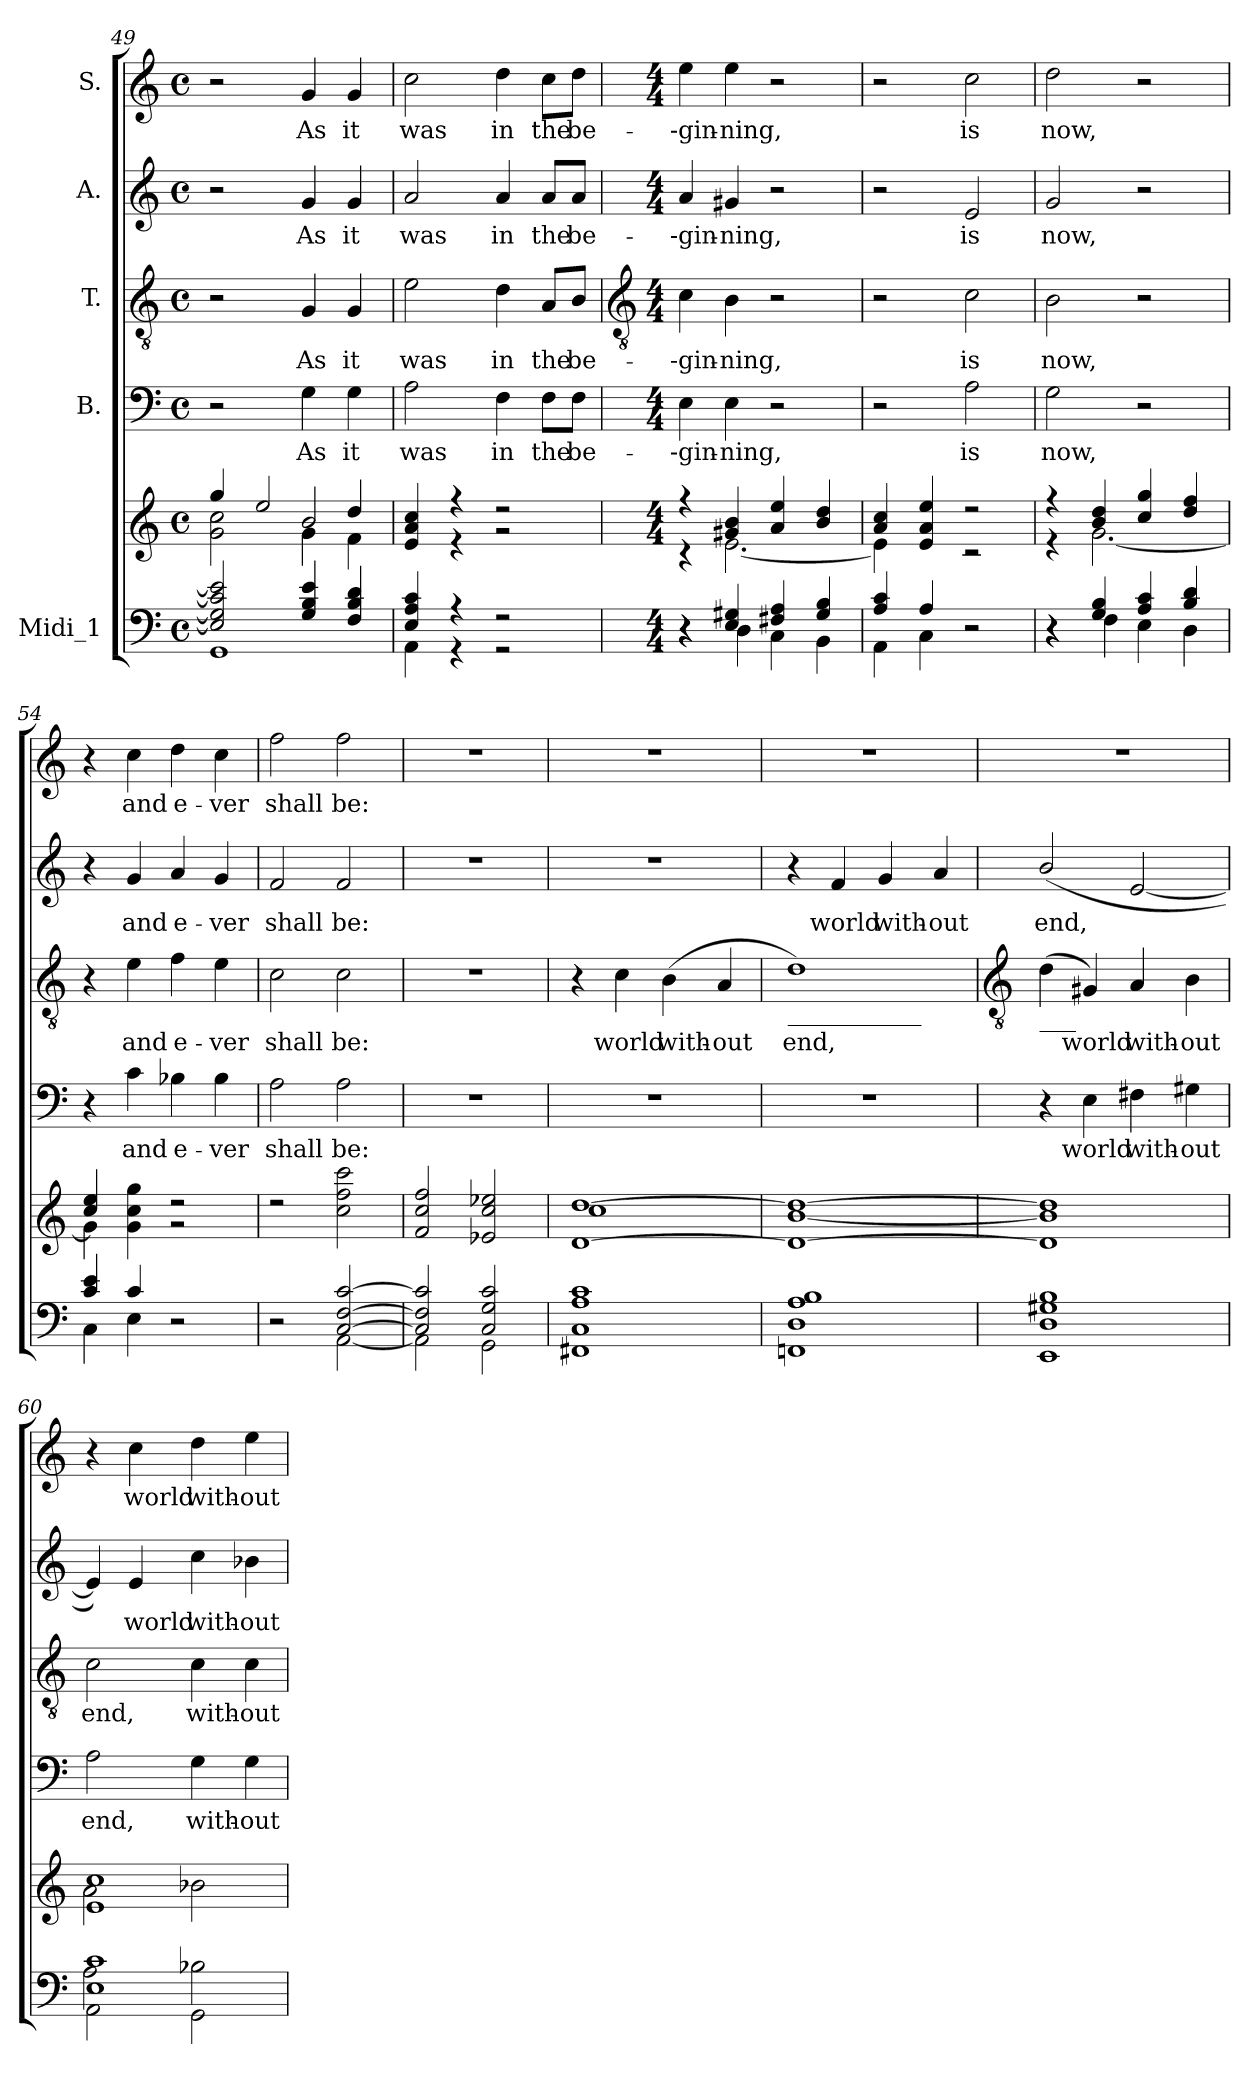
**kern	**kern	**kern	**text	**kern	**text	**kern	**text	**kern	**text
*part5	*part5	*part4	*part4	*part3	*part3	*part2	*part2	*part1	*part1
*staff6	*staff5	*staff4	*staff4	*staff3	*staff3	*staff2	*staff2	*staff1	*staff1
*I"Midi_1	*	*I"B.	*	*I"T.	*	*I"A.	*	*I"S.	*
*clefF4	*clefG2	*clefF4	*	*clefGv2	*	*clefG2	*	*clefG2	*
*k[]	*k[]	*k[]	*	*k[]	*	*k[]	*	*k[]	*
*C:	*C:	*C:	*	*C:	*	*C:	*	*C:	*
*M4/4	*M4/4	*M4/4	*	*M4/4	*	*M4/4	*	*M4/4	*
*met(c)	*met(c)	*met(c)	*	*met(c)	*	*met(c)	*	*met(c)	*
=49	=49	=49	=49	=49	=49	=49	=49	=49	=49
*^	*^	*	*	*	*	*	*	*	*
*	*	*	*^	*	*	*	*	*	*	*	*
2E/] 2G/] 2c/] 2e/]	1GG\	4gg/	2g\ 2cc\	(<2ryy	2r	.	2r	.	2r	.	2r	.
.	.	2ee/	.	.	.	.	.	.	.	.	.	.
!	!	!	!	!	!	!LO:LY:b	!	!LO:LY:b	!	!LO:LY:b	!	!LO:LY:b
4G/ 4B/ 4e/	.	.	4g\	2b/)	4G	As	4G	As	4g	As	4g	As
!	!	!	!	!	!	!LO:LY:b	!	!LO:LY:b	!	!LO:LY:b	!	!LO:LY:b
4F/ 4B/ 4d/	.	4dd/	4f\	.	4G	it	4G	it	4g	it	4g	it
*	*	*	*v	*v	*	*	*	*	*	*	*	*
=50	=50	=50	=50	=50	=50	=50	=50	=50	=50	=50	=50
!	!	!	!	!	!LO:LY:b	!	!LO:LY:b	!	!LO:LY:b	!	!LO:LY:b
4E/ 4A/ 4c/	4AA\	4e/ 4a/ 4cc/	4ryy	2A	was	2e	was	2a	was	2cc	was
4r	4r	4r	4r	.	.	.	.	.	.	.	.
!	!	!	!	!	!LO:LY:b	!	!LO:LY:b	!	!LO:LY:b	!	!LO:LY:b
2r	2r	2r	2r	4F	in	4d	in	4a	in	4dd	in
!	!	!	!	!	!LO:LY:b	!	!LO:LY:b	!	!LO:LY:b	!	!LO:LY:b
.	.	.	.	8F\L	the	8A/L	the	8a/L	the	8cc\L	the
!	!	!	!	!	!LO:LY:b	!	!LO:LY:b	!	!LO:LY:b	!	!LO:LY:b
.	.	.	.	8F\J	be-	8B/J	be-	8a/J	be-	8dd\J	be-
*v	*v	*	*	*	*	*	*	*	*	*	*
!!LO:LB:g=z
=51	=51	=51	=51	=51	=51	=51	=51	=51	=51	=51
*	*	*	*	*	*clefGv2	*	*	*	*	*
*M4/4	*M4/4	*	*M4/4	*	*M4/4	*	*M4/4	*	*M4/4	*
*^	*	*	*	*	*	*	*	*	*	*
*	*^	*	*	*	*	*	*	*	*	*	*
!	!	!	!	!	!	!LO:LY:b	!	!LO:LY:b	!	!LO:LY:b	!	!LO:LY:b
4r	4r	1ryy	4r	4r	4E	--gin-	4c	--gin-	4a	--gin-	4ee	--gin-
!	!	!	!	!	!	!LO:LY:b	!	!LO:LY:b	!	!LO:LY:b	!	!LO:LY:b
4E/ 4G#X/	4D\	.	4g#X/ 4b/	[2.e\	4E	-ning,	4B	-ning,	4g#X	-ning,	4ee	-ning,
4F#X/ 4A/	4C\	.	4a/ 4ee/	.	2r	.	2r	.	2r	.	2r	.
4G#/ 4B/	4BB\	.	4b/ 4dd/	.	.	.	.	.	.	.	.	.
=52	=52	=52	=52	=52	=52	=52	=52	=52	=52	=52	=52	=52
4A/ 4c/	4AA\	1ryy	4a/ 4cc/	4e\]	2r	.	2r	.	2r	.	2r	.
4A/	4C\	.	4e/ 4a/ 4ee/	4ryy	.	.	.	.	.	.	.	.
!	!	!	!	!	!	!LO:LY:b	!	!LO:LY:b	!	!LO:LY:b	!	!LO:LY:b
2r	2r	.	2r	2r	2A	is	2c	is	2e	is	2cc	is
=53	=53	=53	=53	=53	=53	=53	=53	=53	=53	=53	=53	=53
!	!	!	!	!	!	!LO:LY:b	!	!LO:LY:b	!	!LO:LY:b	!	!LO:LY:b
4r	4r	1ryy	4r	4r	2G	now,	2B	now,	2g	now,	2dd	now,
4G/ 4B/	4F\	.	4b/ 4dd/	[2.g\	.	.	.	.	.	.	.	.
4A/ 4c/	4E\	.	4cc/ 4gg/	.	2r	.	2r	.	2r	.	2r	.
4B/ 4d/	4D\	.	4dd/ 4ff/	.	.	.	.	.	.	.	.	.
=54	=54	=54	=54	=54	=54	=54	=54	=54	=54	=54	=54	=54
4c/ 4e/	4C\	1ryy	4cc/ 4ee/	4g\]	4r	.	4r	.	4r	.	4r	.
!	!	!	!	!	!	!LO:LY:b	!	!LO:LY:b	!	!LO:LY:b	!	!LO:LY:b
4c/	4E\	.	4ryy	4g\ 4cc\ 4gg\	4c	and	4e	and	4g	and	4cc	and
!	!	!	!	!	!	!LO:LY:b	!	!LO:LY:b	!	!LO:LY:b	!	!LO:LY:b
2r	2r	.	2r	2r	4B-X	e-	4f	e-	4a	e-	4dd	e-
!	!	!	!	!	!	!LO:LY:b	!	!LO:LY:b	!	!LO:LY:b	!	!LO:LY:b
.	.	.	.	.	4B-	-ver	4e	-ver	4g	-ver	4cc	-ver
=55	=55	=55	=55	=55	=55	=55	=55	=55	=55	=55	=55	=55
!	!	!	!	!	!	!LO:LY:b	!	!LO:LY:b	!	!LO:LY:b	!	!LO:LY:b
2r	2r	1ryy	2r	1ryy	2A	shall	2c	shall	2f	shall	2ff	shall
!	!	!	!	!	!	!LO:LY:b	!	!LO:LY:b	!	!LO:LY:b	!	!LO:LY:b
[2C/ [2F/ [2c/	[2AA\	.	2cc\ 2ff\ 2ccc\	.	2A	be:	2c	be:	2f	be:	2ff	be:
=56	=56	=56	=56	=56	=56	=56	=56	=56	=56	=56	=56	=56
2C/] 2F/] 2c/]	2AA\]	1ryy	2f/ 2cc/ 2ff/	1ryy	1r	.	1r	.	1r	.	1r	.
2C/ 2G/ 2c/	2GG\	.	2e-X/ 2cc/ 2ee-X/	.	.	.	.	.	.	.	.	.
=57	=57	=57	=57	=57	=57	=57	=57	=57	=57	=57	=57	=57
1A/ 1c/	1FF#X\ 1C\	1ryy	[1d/ [1dd/	1cc\	1r	.	4r	.	1r	.	1r	.
!	!	!	!	!	!	!	!	!LO:LY:b	!	!	!	!
.	.	.	.	.	.	.	4c	world	.	.	.	.
!	!	!	!	!	!	!	!	!LO:LY:b	!	!	!	!
.	.	.	.	.	.	.	(>4B	with-	.	.	.	.
!	!	!	!	!	!	!	!	!LO:LY:b	!	!	!	!
.	.	.	.	.	.	.	4A	-out	.	.	.	.
=58	=58	=58	=58	=58	=58	=58	=58	=58	=58	=58	=58	=58
!	!	!	!	!	!	!	!LO:TX:b:t=___________	!	!	!	!	!
!	!	!	!	!	!	!	!	!LO:LY:b	!	!	!	!
1D/ 1A/ 1B/	1FFn\	2A\yy	1d/_ 1dd/_	[1b\	1r	.	1d)	end,	4r	.	1r	.
!	!	!	!	!	!	!	!	!	!	!LO:LY:b	!	!
.	.	.	.	.	.	.	.	.	4f	world	.	.
!	!	!	!	!	!	!	!	!	!	!LO:LY:b	!	!
.	.	2B-X\yy	.	.	.	.	.	.	4g	with-	.	.
!	!	!	!	!	!	!	!	!	!	!LO:LY:b	!	!
.	.	.	.	.	.	.	.	.	4a	-out	.	.
!!LO:LB:g=z
=59	=59	=59	=59	=59	=59	=59	=59	=59	=59	=59	=59	=59
*	*	*	*	*	*	*	*clefGv2	*	*	*	*	*
!	!	!	!	!	!	!	!LO:TX:b:t=___	!	!	!	!	!
!	!	!	!	!	!	!	!	!	!	!LO:LY:b	!	!
1D/ 1G#X/ 1B/	1EE\	1ryy	1d/] 1dd/]	1b\]	4r	.	(>4d	.	(<2b/	end,	1r	.
!	!	!	!	!	!	!LO:LY:b	!	!LO:LY:b	!	!	!	!
.	.	.	.	.	4E	world	4G#X)	world	.	.	.	.
!	!	!	!	!	!	!LO:LY:b	!	!LO:LY:b	!	!	!	!
.	.	.	.	.	4F#X	with-	4A	with-	[2e	.	.	.
!	!	!	!	!	!	!LO:LY:b	!	!LO:LY:b	!	!	!	!
.	.	.	.	.	4G#X	-out	4B	-out	.	.	.	.
=60	=60	=60	=60	=60	=60	=60	=60	=60	=60	=60	=60	=60
!	!	!	!	!	!	!LO:LY:b	!	!LO:LY:b	!	!	!	!
1E/ 1c/	2AA\	2A\	1e/ 1cc/	2a\	2A	end,	2c	end,	4e])	.	4r	.
!	!	!	!	!	!	!	!	!	!	!LO:LY:b	!	!LO:LY:b
.	.	.	.	.	.	.	.	.	4e	world	4cc	world
!	!	!	!	!	!	!LO:LY:b	!	!LO:LY:b	!	!LO:LY:b	!	!LO:LY:b
.	2GG\	2B-X\	.	2b-X\	4G	with-	4c	with-	4cc	with-	4dd	with-
!	!	!	!	!	!	!LO:LY:b	!	!LO:LY:b	!	!LO:LY:b	!	!LO:LY:b
.	.	.	.	.	4G	-out	4c	-out	4b-X	-out	4ee	-out
*v	*v	*v	*	*	*	*	*	*	*	*	*	*
*	*v	*v	*	*	*	*	*	*	*	*
=	=	=	=	=	=	=	=	=	=
*-	*-	*-	*-	*-	*-	*-	*-	*-	*-
